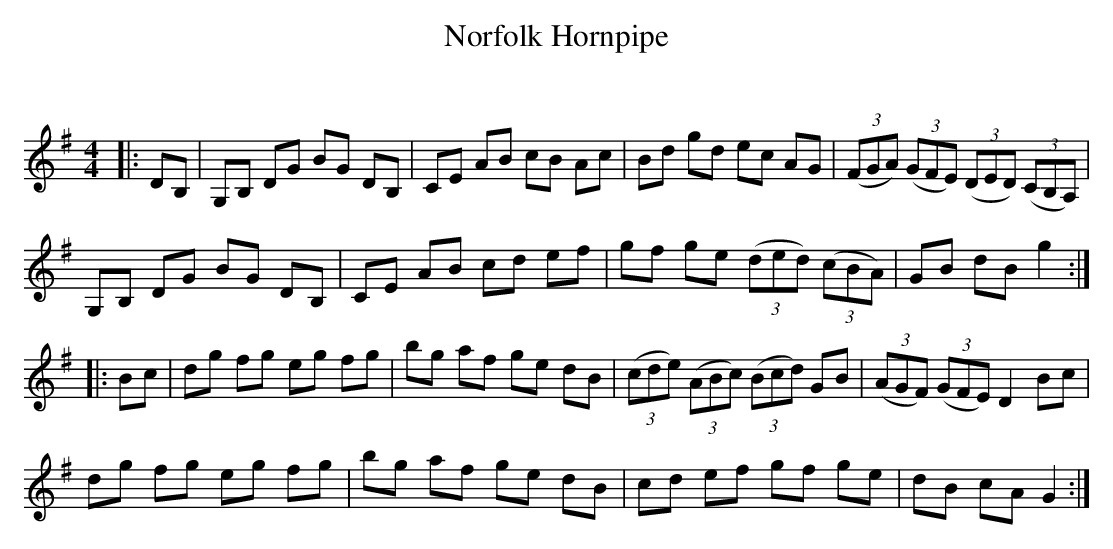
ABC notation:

X:1
T: Norfolk Hornpipe
C:
Q: 232
K:G
M:4/4
L:1/8
|:DB,|G,B, DG BG DB,|CE AB cB Ac|Bd gd ec AG|((3FGA) ((3GFE) ((3DED) ((3CB,A,)|
G,B, DG BG DB,|CE AB cd ef|gf ge ((3ded) ((3cBA) |GB dB g2:|
|:Bc|dg fg eg fg|bg af ge dB|((3cde) ((3ABc) ((3Bcd) GB|((3AGF) ((3GFE) D2 Bc|
dg fg eg fg|bg af ge dB|cd ef gf ge|dB cA G2:|
